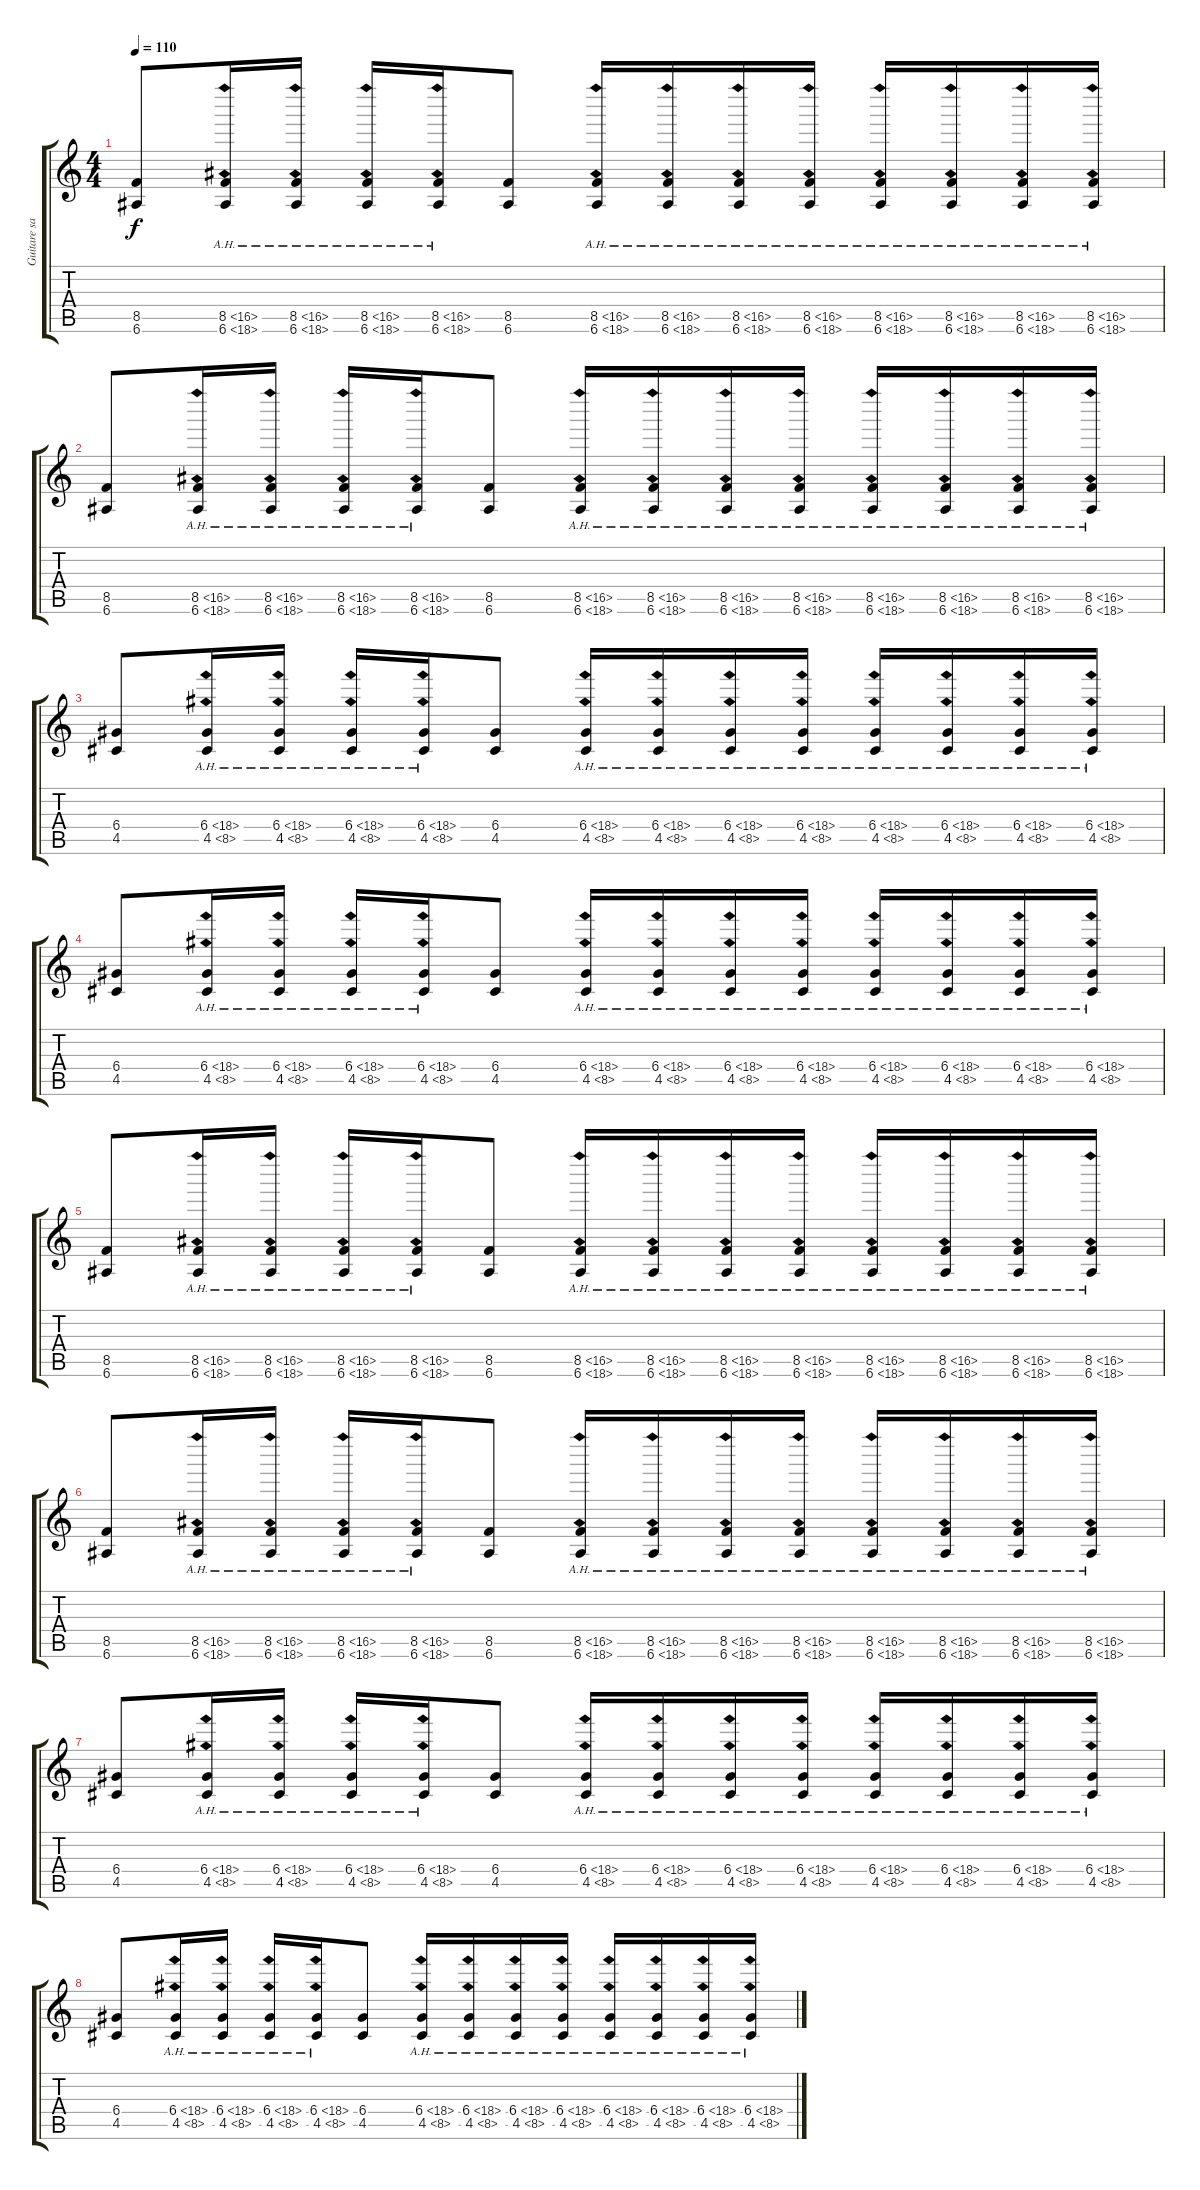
\track ("Guitare saturée" "Guitare sa") {instrument distortionguitar}
\staff {score tabs}
\tuning (E4 B3 G3 D3 A2 E2) {hide}
\ts (4 4)
\tempo 110
\clef g2
\ks c
(8.5 6.6).8{dy f} (8.5{ah 8} 6.6{ah 12}).16 (8.5{ah 8} 6.6{ah 12}).16 (8.5{ah 8} 6.6{ah 12}).16 (8.5{ah 8} 6.6{ah 12}).16 (8.5 6.6).8 (8.5{ah 8} 6.6{ah 12}).16 (8.5{ah 8} 6.6{ah 12}).16 (8.5{ah 8} 6.6{ah 12}).16 (8.5{ah 8} 6.6{ah 12}).16 (8.5{ah 8} 6.6{ah 12}).16 (8.5{ah 8} 6.6{ah 12}).16 (8.5{ah 8} 6.6{ah 12}).16 (8.5{ah 8} 6.6{ah 12}).16 |
(8.5 6.6).8 (8.5{ah 8} 6.6{ah 12}).16 (8.5{ah 8} 6.6{ah 12}).16 (8.5{ah 8} 6.6{ah 12}).16 (8.5{ah 8} 6.6{ah 12}).16 (8.5 6.6).8 (8.5{ah 8} 6.6{ah 12}).16 (8.5{ah 8} 6.6{ah 12}).16 (8.5{ah 8} 6.6{ah 12}).16 (8.5{ah 8} 6.6{ah 12}).16 (8.5{ah 8} 6.6{ah 12}).16 (8.5{ah 8} 6.6{ah 12}).16 (8.5{ah 8} 6.6{ah 12}).16 (8.5{ah 8} 6.6{ah 12}).16 |
(6.4 4.5).8 (6.4{ah 12} 4.5{ah 4}).16 (6.4{ah 12} 4.5{ah 4}).16 (6.4{ah 12} 4.5{ah 4}).16 (6.4{ah 12} 4.5{ah 4}).16 (6.4 4.5).8 (6.4{ah 12} 4.5{ah 4}).16 (6.4{ah 12} 4.5{ah 4}).16 (6.4{ah 12} 4.5{ah 4}).16 (6.4{ah 12} 4.5{ah 4}).16 (6.4{ah 12} 4.5{ah 4}).16 (6.4{ah 12} 4.5{ah 4}).16 (6.4{ah 12} 4.5{ah 4}).16 (6.4{ah 12} 4.5{ah 4}).16 |
(6.4 4.5).8 (6.4{ah 12} 4.5{ah 4}).16 (6.4{ah 12} 4.5{ah 4}).16 (6.4{ah 12} 4.5{ah 4}).16 (6.4{ah 12} 4.5{ah 4}).16 (6.4 4.5).8 (6.4{ah 12} 4.5{ah 4}).16 (6.4{ah 12} 4.5{ah 4}).16 (6.4{ah 12} 4.5{ah 4}).16 (6.4{ah 12} 4.5{ah 4}).16 (6.4{ah 12} 4.5{ah 4}).16 (6.4{ah 12} 4.5{ah 4}).16 (6.4{ah 12} 4.5{ah 4}).16 (6.4{ah 12} 4.5{ah 4}).16 |
(8.5 6.6).8 (8.5{ah 8} 6.6{ah 12}).16 (8.5{ah 8} 6.6{ah 12}).16 (8.5{ah 8} 6.6{ah 12}).16 (8.5{ah 8} 6.6{ah 12}).16 (8.5 6.6).8 (8.5{ah 8} 6.6{ah 12}).16 (8.5{ah 8} 6.6{ah 12}).16 (8.5{ah 8} 6.6{ah 12}).16 (8.5{ah 8} 6.6{ah 12}).16 (8.5{ah 8} 6.6{ah 12}).16 (8.5{ah 8} 6.6{ah 12}).16 (8.5{ah 8} 6.6{ah 12}).16 (8.5{ah 8} 6.6{ah 12}).16 |
(8.5 6.6).8 (8.5{ah 8} 6.6{ah 12}).16 (8.5{ah 8} 6.6{ah 12}).16 (8.5{ah 8} 6.6{ah 12}).16 (8.5{ah 8} 6.6{ah 12}).16 (8.5 6.6).8 (8.5{ah 8} 6.6{ah 12}).16 (8.5{ah 8} 6.6{ah 12}).16 (8.5{ah 8} 6.6{ah 12}).16 (8.5{ah 8} 6.6{ah 12}).16 (8.5{ah 8} 6.6{ah 12}).16 (8.5{ah 8} 6.6{ah 12}).16 (8.5{ah 8} 6.6{ah 12}).16 (8.5{ah 8} 6.6{ah 12}).16 |
(6.4 4.5).8 (6.4{ah 12} 4.5{ah 4}).16 (6.4{ah 12} 4.5{ah 4}).16 (6.4{ah 12} 4.5{ah 4}).16 (6.4{ah 12} 4.5{ah 4}).16 (6.4 4.5).8 (6.4{ah 12} 4.5{ah 4}).16 (6.4{ah 12} 4.5{ah 4}).16 (6.4{ah 12} 4.5{ah 4}).16 (6.4{ah 12} 4.5{ah 4}).16 (6.4{ah 12} 4.5{ah 4}).16 (6.4{ah 12} 4.5{ah 4}).16 (6.4{ah 12} 4.5{ah 4}).16 (6.4{ah 12} 4.5{ah 4}).16 |
(6.4 4.5).8 (6.4{ah 12} 4.5{ah 4}).16 (6.4{ah 12} 4.5{ah 4}).16 (6.4{ah 12} 4.5{ah 4}).16 (6.4{ah 12} 4.5{ah 4}).16 (6.4 4.5).8 (6.4{ah 12} 4.5{ah 4}).16 (6.4{ah 12} 4.5{ah 4}).16 (6.4{ah 12} 4.5{ah 4}).16 (6.4{ah 12} 4.5{ah 4}).16 (6.4{ah 12} 4.5{ah 4}).16 (6.4{ah 12} 4.5{ah 4}).16 (6.4{ah 12} 4.5{ah 4}).16 (6.4{ah 12} 4.5{ah 4}).16
